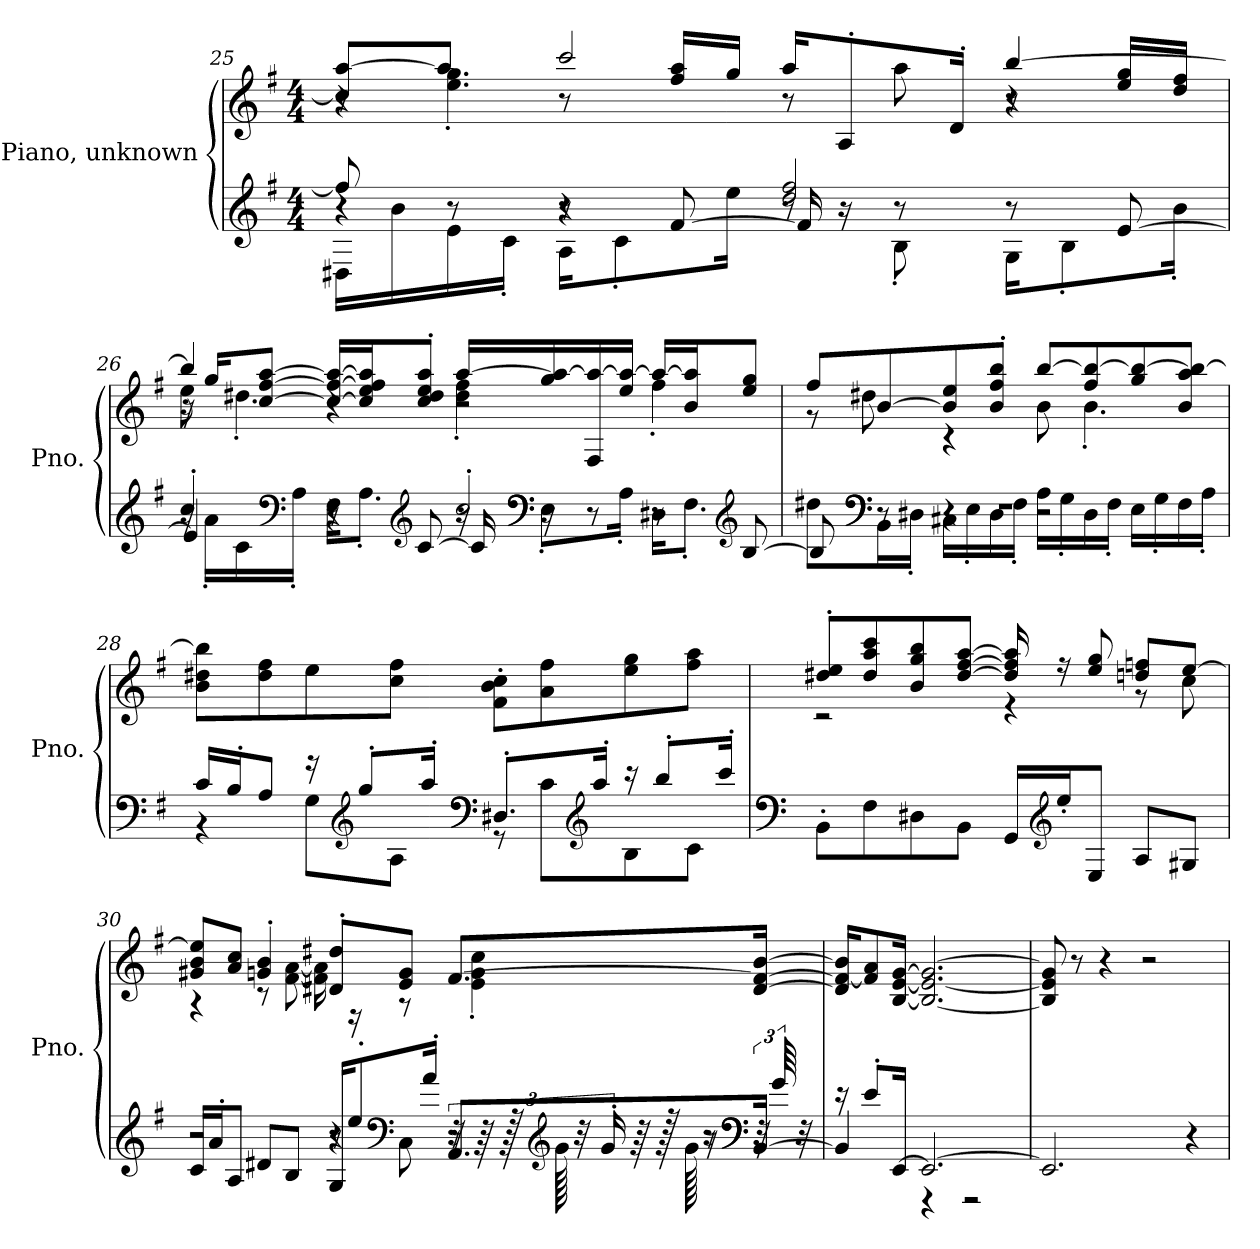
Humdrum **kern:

**kern	**kern
*part1	*part1
*staff2	*staff1
*I"Piano, unknown	*
*I'Pno.	*
!!LO:PB:g=z
*clefG2	*clefG2
*k[f#]	*k[f#]
*M4/4	*M4/4
=25	=25
*^	*^
*	*^	*	*^
8ff#/]	16D#X\LL	4r	4r	8r	8cc/] [8aa/L
.	16b\	.	.	.	.
8r	16e\	.	.	4.ee\' 4.gg\'	8aa/J]
.	16c'\JJ	.	.	.	.
4r	16A\KL	8r	2ccc/	.	8r
.	8c'\	.	.	.	.
.	.	[8f#/	.	.	16ff#/ 16aa/LL
.	16ee\Jk	.	.	.	16gg/JJ
2dd/ 2ff#/	8r	16f#/]	.	8r	16aa/KL
.	.	16r	.	.	8A'/
.	8B'\	8r	.	8aa\	.
.	.	.	.	.	16d'/Jk
.	16G\KL	8r	[4bb/	4r	8r
.	8B'\	.	.	.	.
.	.	[8e/	.	.	16ee/ 16gg/LL
.	16b'\Jk	.	.	.	16dd/ 16ff#/JJ
!!LO:LB:g=z	!!	!!
=26	=26	=26	=26	=26	=26
4cc'/	16r	4e/]	4bb/]	8ee\	16r
.	16a'\LL	.	.	.	16gg/KL
.	16c\	.	.	4.dd#X'\	[8cc/ [8ff#/ [8aa/J
*clefF4	*	*	*	*	*
.	16A'\JJ	.	.	.	.
4r	16F#\KL	8r	4r	.	16cc/_ 16ff#/_ 16aa/_LL
.	8.A'\J	.	.	.	16cc/] 16ee/ 16ff#/] 16aa/]J
*clefG2	*	*	*	*	*
.	.	[8c/	.	.	8cc/' 8dd#/' 8ee/' 8aa/'J
2cc'/	16r	16c/]	2r	4dd#\' 4ff#\'	[16aa/LL
*clefF4	*	*	*	*	*
.	8E'\L	16r	.	.	16gg/ 16aa/_
.	.	8r	.	.	16F#/ 16aa/_
.	16A'\Jk	.	.	.	16ee/ 16aa/_JJ
.	16D#X\KL	8r	.	4ff#'\	16aa/LL_
.	8.F#'\J	.	.	.	16b/ 16aa/]J
*clefG2	*	*	*	*	*
.	.	[8B/	.	.	8ee/ 8gg/J
*	*	*	*	*v	*v
!!LO:LB:g=z
=27	=27	=27	=27	=27
1r	8dd#X\L	8B/]	8ff#/L	8r
*clefF4	*	*	*	*
.	16BB\L	8r	[8b/	8dd#X\
.	16D#X'\JJ	.	.	.
.	16C#X\LL	4r	8b/] 8ee/	4r
.	16E'\	.	.	.
.	16D#\	.	8b/' 8ff#/' 8bb/'J	.
.	16F#'\JJ	.	.	.
.	16A\LL	2r	[8bb/L	8b\
.	16G'\	.	.	.
.	16D#\	.	8ff#/ 8bb/_	4.b'\
.	16F#'\JJ	.	.	.
.	16E\LL	.	8gg/ 8bb/_	.
.	16G'\	.	.	.
.	16F#\	.	8b/ 8aa/ 8bb/_J	.
.	16A'\JJ	.	.	.
*	*v	*v	*	*
*	*	*v	*v
=28	=28	=28
16c/LL	4r	8b\ 8dd#X\ 8bb\]L
16B'/J	.	.
8A/J	.	8dd#\ 8ff#\
16r	8G\L	8ee\
*clefG2	*	*
8gg'/L	.	.
.	8A\J	8cc\ 8ff#\J
16aa'/Jk	.	.
*clefF4	*	*
8.D#X'/L	8r	8f#\' 8b\' 8cc\'L
.	8c\L	8a\ 8ff#\
*clefG2	*	*
16aa'/Jk	.	.
16r	8B\	8ee\ 8gg\
8bb'/L	.	.
.	8c\J	8ff#\ 8aa\J
16ccc'/Jk	.	.
*v	*v	*
!!LO:LB:g=z
=29	=29
*clefF4	*
*	*^
8BB'\L	8dd#X/' 8ee/'L	2r
8F#\	8dd#/ 8aa/ 8ccc/	.
8D#X\	8b/ 8gg/ 8bb/	.
8BB\J	[8dd#/ [8ff#/ [8aa/J	.
16GG/LL	16dd#/] 16ff#/] 16aa/]	4r
*clefG2	*	*
16ee'/J	16r	.
8E/J	8ee/ 8gg/	.
8A/L	8ddn/ 8ffn/L	8r
8G#X/J	[8ee/J	8cc\
!!LO:LB:g=z	!!
=30	=30	=30
*^	*	*
*	*^	*	*
16c/LL	2r	2r	8g#X/ 8b/ 8ee/]L	4r
16a'/J	.	.	.	.
8A/J	.	.	8a/ 8cc/J	.
8d#X/L	.	.	4gn/' 4b/'	8r
8B/J	.	.	.	[8f#\ [8a\
16G/KL	8r	4r	8d#X/' 8dd#X/'L	16f#\] 16a\]
8ee'/	.	.	.	16r
*clefF4	*	*	*	*
.	8C\	.	8e/ 8g/J	8r
16a'/Jk	.	.	.	.
12r	32r	8.AA/L	[8.f#/L	4e\' 4g\' 4cc\'
.	64r	.	.	.
.	128r	.	.	.
*clefG2	*	*	*	*
.	128g\	.	.	.
.	32r	.	.	.
24g'/	.	.	.	.
.	64r	.	.	.
.	128r	.	.	.
.	128g\	.	.	.
16r	8r	.	.	.
*clefF4	*	*	*	*
48r	.	[16BB/Jk	[16d#/ 16f#/_ [16b/Jk	.
96g/	.	.	.	.
32r	.	.	.	.
*	*v	*v	*	*
*	*	*v	*v
=31	=31	=31
16r	4BB/]	16d#/] 16f#/_ 16b/]KL
8e'/L	.	8f#/] 8a/
[16EE/Jk	.	[16B/ [16e/ [16g/Jk
2.EE/_	4r	2.B/_ 2.e/_ 2.g/_
.	2r	.
*v	*v	*
=32	=32
2.EE/]	8B/] 8e/] 8g/]
.	8r
.	4r
.	2r
4r	.
=	=
*-	*-
